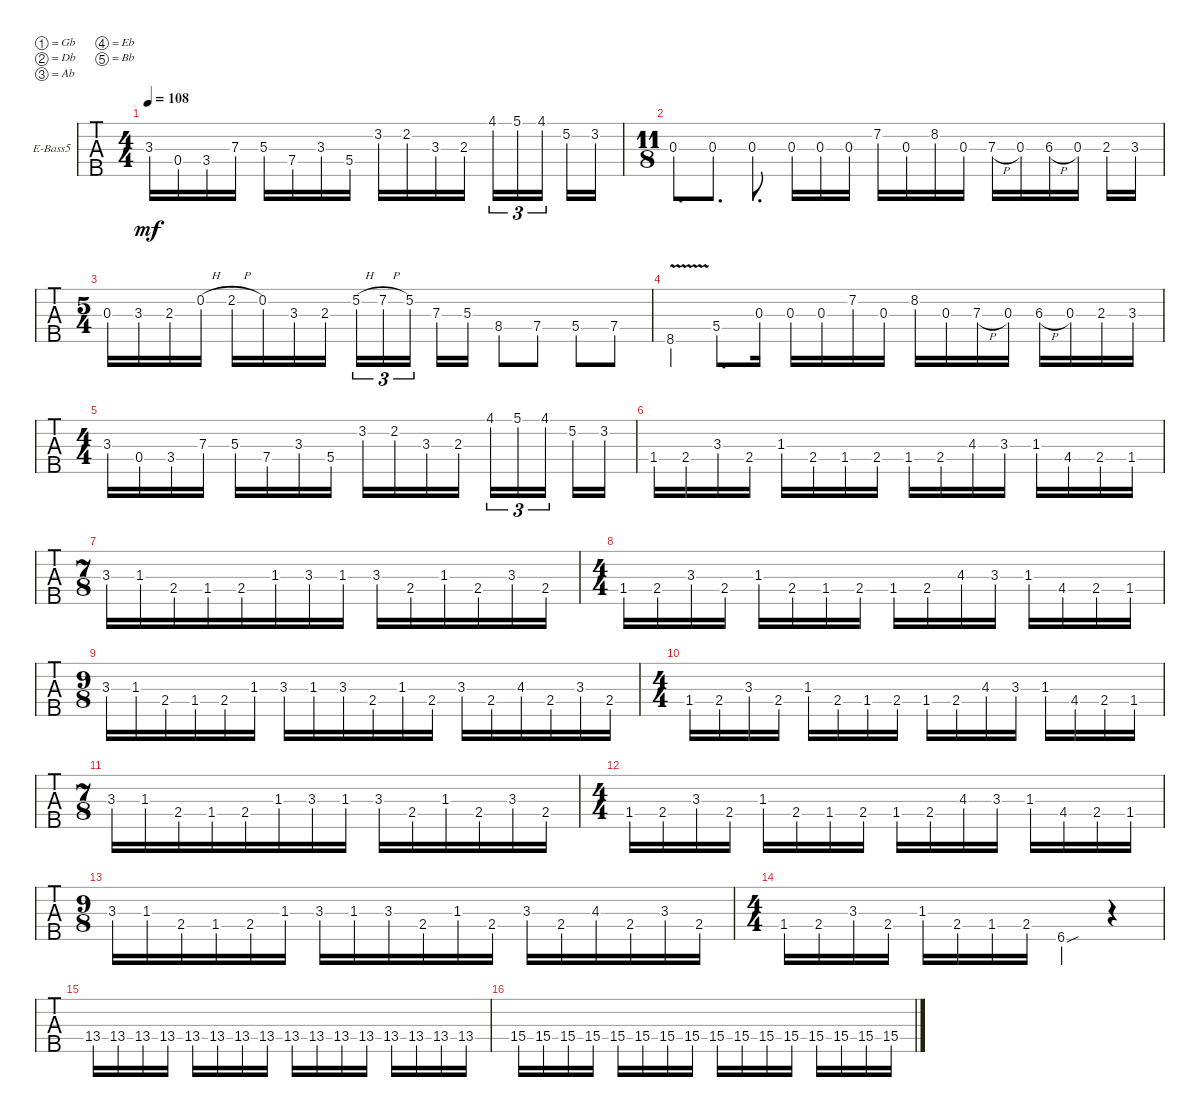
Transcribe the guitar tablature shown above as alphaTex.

\defaultSystemsLayout 4
\bracketExtendMode groupsimilarinstruments
\firstSystemTrackNameOrientation horizontal
\otherSystemsTrackNameOrientation horizontal
\track ("Electric Bass" "E-Bass5") {instrument electricbassfinger}
\staff {tabs}
\tuning (Gb2 Db2 Ab1 Eb1 Bb0)
\ts (4 4)
\tempo 108
\clef f4
\ks c
3.3.16{dy mf} 0.4.16 3.4.16 7.3.16 5.3.16 7.4.16 3.3.16 5.4.16 3.2.16 2.2.16 3.3.16 2.3.16 4.1.16{tu (3 2)} 5.1.16{tu (3 2)} 4.1.16{tu (3 2)} 5.2.16 3.2.16 |
\ts (11 8)
0.3.8{d} 0.3.8{d} 0.3.8{d} 0.3.16 0.3.16 0.3.16 7.2.16 0.3.16 8.2.16 0.3.16 7.3{h}.16 0.3.16 6.3{h}.16 0.3.16 2.3.16 3.3.16 |
\ts (5 4)
0.3.16 3.3.16 2.3.16 0.2{h}.16 2.2{h}.16 0.2.16 3.3.16 2.3.16 5.2{h}.16{tu (3 2)} 7.2{h}.16{tu (3 2)} 5.2.16{tu (3 2)} 7.3.16 5.3.16 8.4.8 7.4.8 5.4.8 7.4.8 |
8.5{v}.4 5.4.8{d} 0.3.16 0.3.16 0.3.16 7.2.16 0.3.16 8.2.16 0.3.16 7.3{h}.16 0.3.16 6.3{h}.16 0.3.16 2.3.16 3.3.16 |
\ts (4 4)
3.3.16 0.4.16 3.4.16 7.3.16 5.3.16 7.4.16 3.3.16 5.4.16 3.2.16 2.2.16 3.3.16 2.3.16 4.1.16{tu (3 2)} 5.1.16{tu (3 2)} 4.1.16{tu (3 2)} 5.2.16 3.2.16 |
1.4.16 2.4.16 3.3.16 2.4.16 1.3.16 2.4.16 1.4.16 2.4.16 1.4.16 2.4.16 4.3.16 3.3.16 1.3.16 4.4.16 2.4.16 1.4.16 |
\ts (7 8)
3.3.16 1.3.16 2.4.16 1.4.16 2.4.16 1.3.16 3.3.16 1.3.16 3.3.16 2.4.16 1.3.16 2.4.16 3.3.16 2.4.16 |
\ts (4 4)
1.4.16 2.4.16 3.3.16 2.4.16 1.3.16 2.4.16 1.4.16 2.4.16 1.4.16 2.4.16 4.3.16 3.3.16 1.3.16 4.4.16 2.4.16 1.4.16 |
\ts (9 8)
3.3.16 1.3.16 2.4.16 1.4.16 2.4.16 1.3.16 3.3.16 1.3.16 3.3.16 2.4.16 1.3.16 2.4.16 3.3.16 2.4.16 4.3.16 2.4.16 3.3.16 2.4.16 |
\ts (4 4)
1.4.16 2.4.16 3.3.16 2.4.16 1.3.16 2.4.16 1.4.16 2.4.16 1.4.16 2.4.16 4.3.16 3.3.16 1.3.16 4.4.16 2.4.16 1.4.16 |
\ts (7 8)
3.3.16 1.3.16 2.4.16 1.4.16 2.4.16 1.3.16 3.3.16 1.3.16 3.3.16 2.4.16 1.3.16 2.4.16 3.3.16 2.4.16 |
\ts (4 4)
1.4.16 2.4.16 3.3.16 2.4.16 1.3.16 2.4.16 1.4.16 2.4.16 1.4.16 2.4.16 4.3.16 3.3.16 1.3.16 4.4.16 2.4.16 1.4.16 |
\ts (9 8)
3.3.16 1.3.16 2.4.16 1.4.16 2.4.16 1.3.16 3.3.16 1.3.16 3.3.16 2.4.16 1.3.16 2.4.16 3.3.16 2.4.16 4.3.16 2.4.16 3.3.16 2.4.16 |
\ts (4 4)
1.4.16 2.4.16 3.3.16 2.4.16 1.3.16 2.4.16 1.4.16 2.4.16 6.5{sou}.4 r.4 |
13.4.16 13.4.16 13.4.16 13.4.16 13.4.16 13.4.16 13.4.16 13.4.16 13.4.16 13.4.16 13.4.16 13.4.16 13.4.16 13.4.16 13.4.16 13.4.16 |
15.4.16 15.4.16 15.4.16 15.4.16 15.4.16 15.4.16 15.4.16 15.4.16 15.4.16 15.4.16 15.4.16 15.4.16 15.4.16 15.4.16 15.4.16 15.4.16
